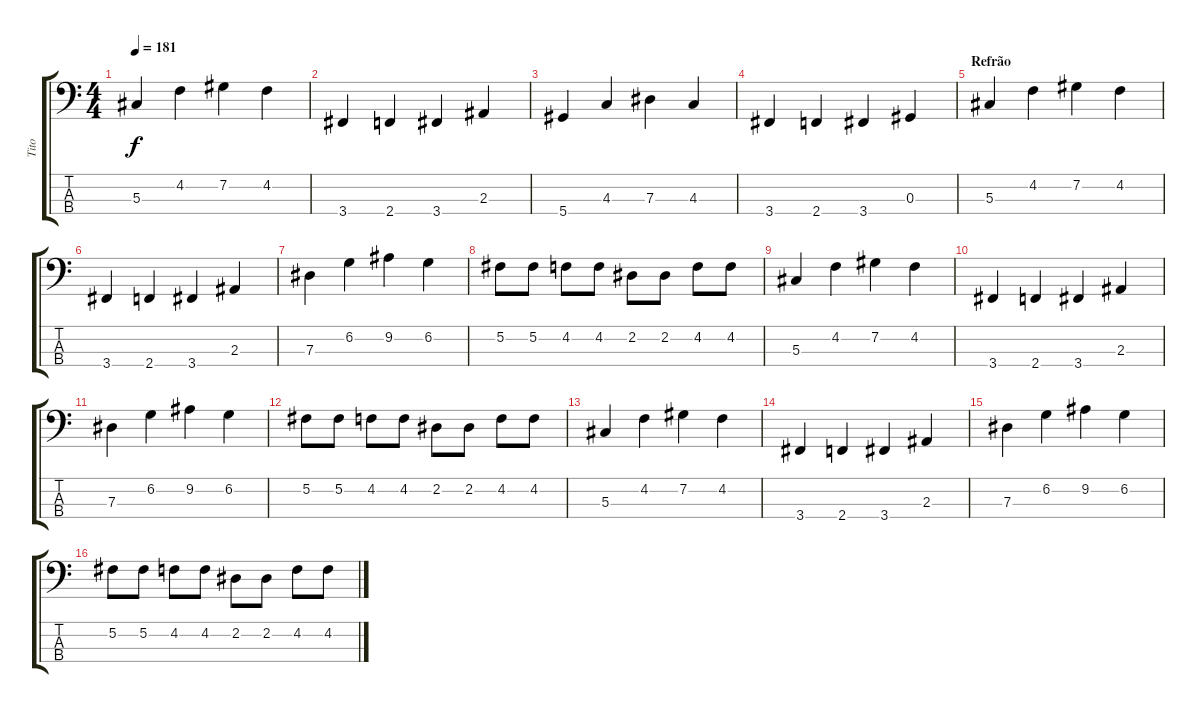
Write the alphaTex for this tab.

\track ("Tito" "Tito") {instrument electricbasspick}
\staff {score tabs}
\tuning (Gb2 Db2 Ab1 Eb1) {hide}
\ts (4 4)
\tempo 181
\clef f4
\ks c
5.3.4{dy f} 4.2.4 7.2.4 4.2.4 |
3.4.4 2.4.4 3.4.4 2.3.4 |
5.4.4 4.3.4 7.3.4 4.3.4 |
3.4.4 2.4.4 3.4.4 0.3.4 |
\section ("" "Refrão")
5.3.4 4.2.4 7.2.4 4.2.4 |
3.4.4 2.4.4 3.4.4 2.3.4 |
7.3.4 6.2.4 9.2.4 6.2.4 |
5.2.8 5.2.8 4.2.8 4.2.8 2.2.8 2.2.8 4.2.8 4.2.8 |
5.3.4 4.2.4 7.2.4 4.2.4 |
3.4.4 2.4.4 3.4.4 2.3.4 |
7.3.4 6.2.4 9.2.4 6.2.4 |
5.2.8 5.2.8 4.2.8 4.2.8 2.2.8 2.2.8 4.2.8 4.2.8 |
5.3.4 4.2.4 7.2.4 4.2.4 |
3.4.4 2.4.4 3.4.4 2.3.4 |
7.3.4 6.2.4 9.2.4 6.2.4 |
5.2.8 5.2.8 4.2.8 4.2.8 2.2.8 2.2.8 4.2.8 4.2.8
